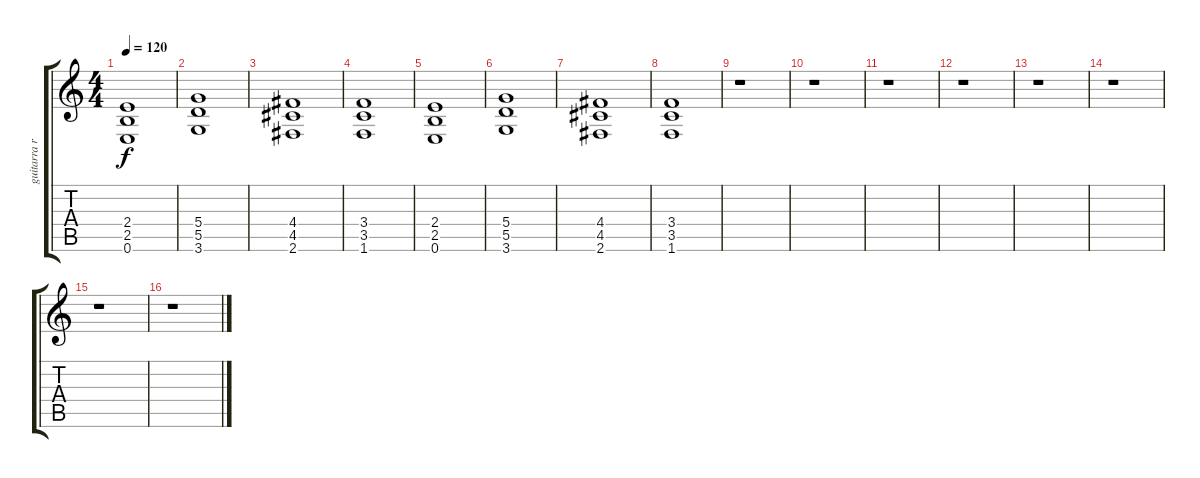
\track ("guitarra ritmo" "guitarra r") {instrument overdrivenguitar}
\staff {score tabs}
\tuning (E4 B3 G3 D3 A2 E2) {hide}
\ts (4 4)
\tempo 120
\clef g2
\ks c
(2.4 2.5 0.6).1{dy f} |
(5.4 5.5 3.6).1 |
(4.4 4.5 2.6).1 |
(3.4 3.5 1.6).1 |
(2.4 2.5 0.6).1 |
(5.4 5.5 3.6).1 |
(4.4 4.5 2.6).1 |
(3.4 3.5 1.6).1 |
r.1 |
r.1 |
r.1 |
r.1 |
r.1 |
r.1 |
r.1 |
r.1
